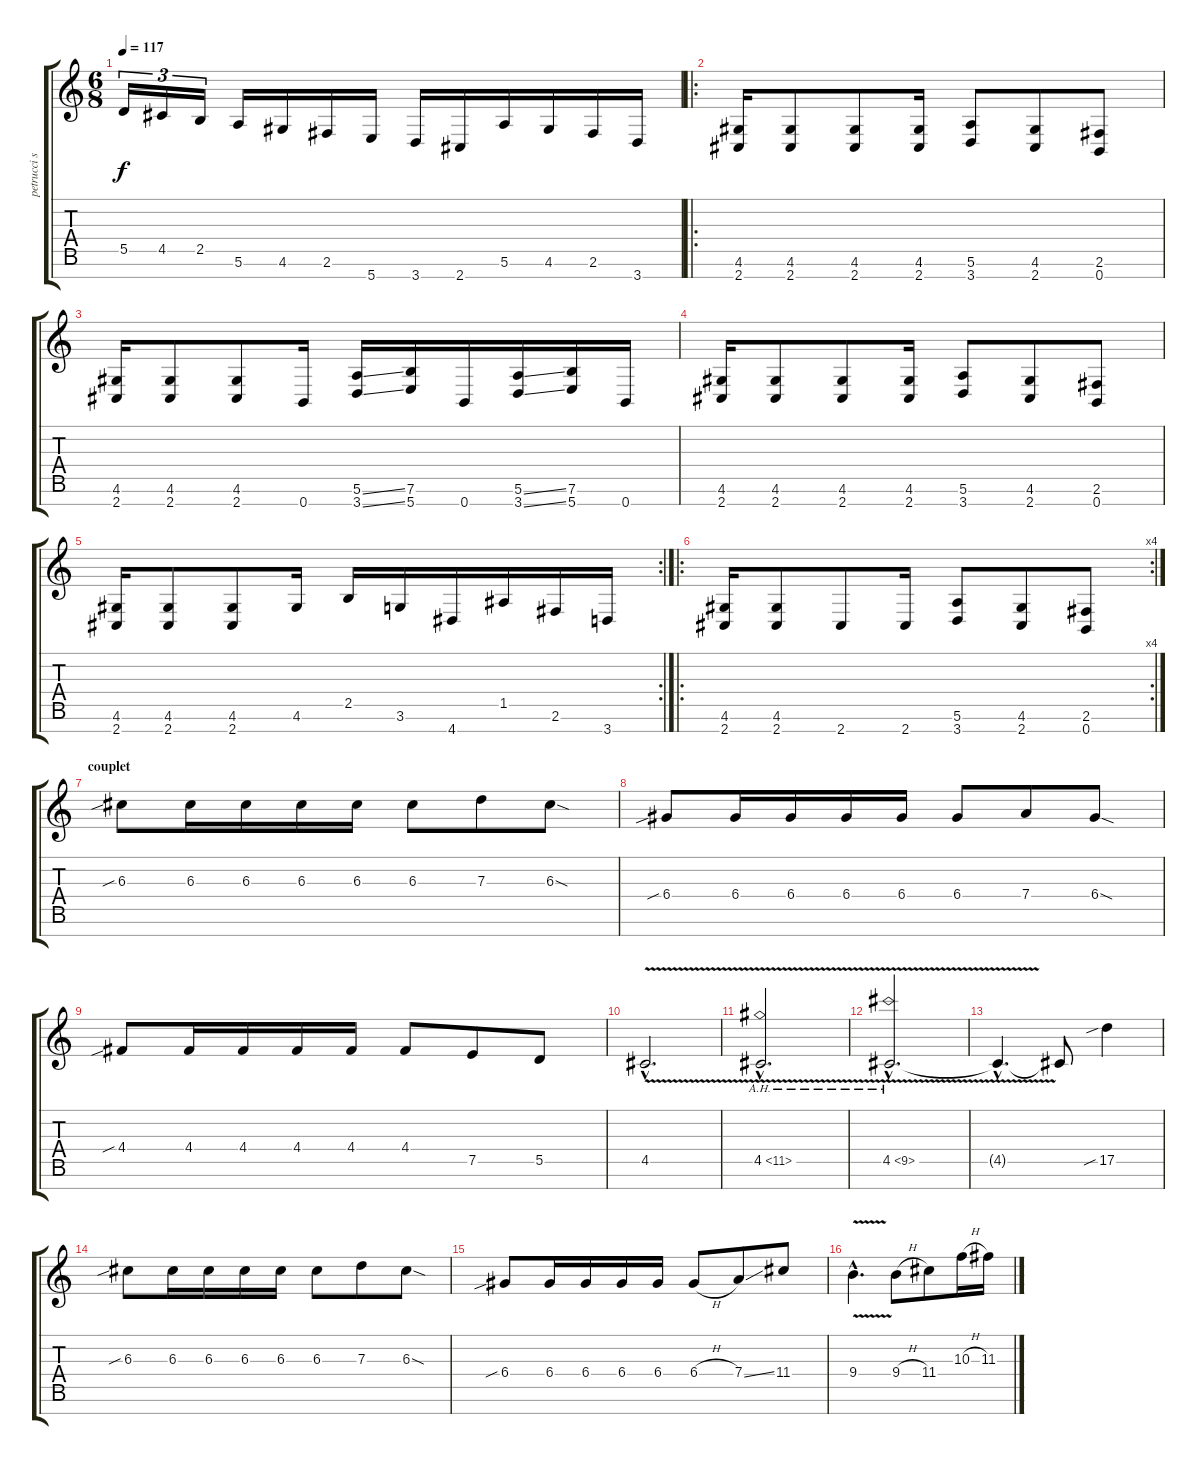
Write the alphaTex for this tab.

\track ("petrucci solo 7str." "petrucci s") {instrument distortionguitar}
\staff {score tabs}
\tuning (E4 B3 G3 D3 A2 E2 B1) {hide}
\ts (6 8)
\tempo 117
\clef g2
\ks c
5.5.16{tu (3 2) dy f} 4.5.16{tu (3 2)} 2.5.16{tu (3 2)} 5.6.16 4.6.16 2.6.16 5.7.16 3.7.16 2.7.16 5.6.16 4.6.16 2.6.16 3.7.16 |
\ro
(4.6 2.7).16 (4.6 2.7).8 (4.6 2.7).8 (4.6 2.7).16 (5.6 3.7).8 (4.6 2.7).8 (2.6 0.7).8 |
(4.6 2.7).16 (4.6 2.7).8 (4.6 2.7).8 0.7.16 (5.6{ss} 3.7{ss}).16 (7.6 5.7).16 0.7.16 (5.6{ss} 3.7{ss}).16 (7.6 5.7).16 0.7.16 |
(4.6 2.7).16 (4.6 2.7).8 (4.6 2.7).8 (4.6 2.7).16 (5.6 3.7).8 (4.6 2.7).8 (2.6 0.7).8 |
\rc 2
(4.6 2.7).16 (4.6 2.7).8 (4.6 2.7).8 4.6.16 2.5.16 3.6.16 4.7.16 1.5.16 2.6.16 3.7.16 |
\ro
\rc 4
(4.6 2.7).16 (4.6 2.7).8 2.7.8 2.7.16 (5.6 3.7).8 (4.6 2.7).8 (2.6 0.7).8 |
\section ("" "couplet")
6.3{sib}.8 6.3.16 6.3.16 6.3.16 6.3.16 6.3.8 7.3.8 6.3{sod}.8 |
6.4{sib}.8 6.4.16 6.4.16 6.4.16 6.4.16 6.4.8 7.4.8 6.4{sod}.8 |
4.4{sib}.8 4.4.16 4.4.16 4.4.16 4.4.16 4.4.8 7.5.8 5.5.8 |
4.5{v hac}.2{d} |
4.5{ah 7 v hac}.2{d} |
4.5{ah 5 v hac}.2{d} |
4.5{hac t}.4{d} 4.5{t}.8 17.5{sib}.4 |
6.3{sib}.8 6.3.16 6.3.16 6.3.16 6.3.16 6.3.8 7.3.8 6.3{sod}.8 |
6.4{sib}.8 6.4.16 6.4.16 6.4.16 6.4.16 6.4{h}.8 7.4{ss}.8 11.4.8 |
9.4{v hac}.4{d} 9.4{h}.8 11.4.8 10.3{h}.16 11.3.16
